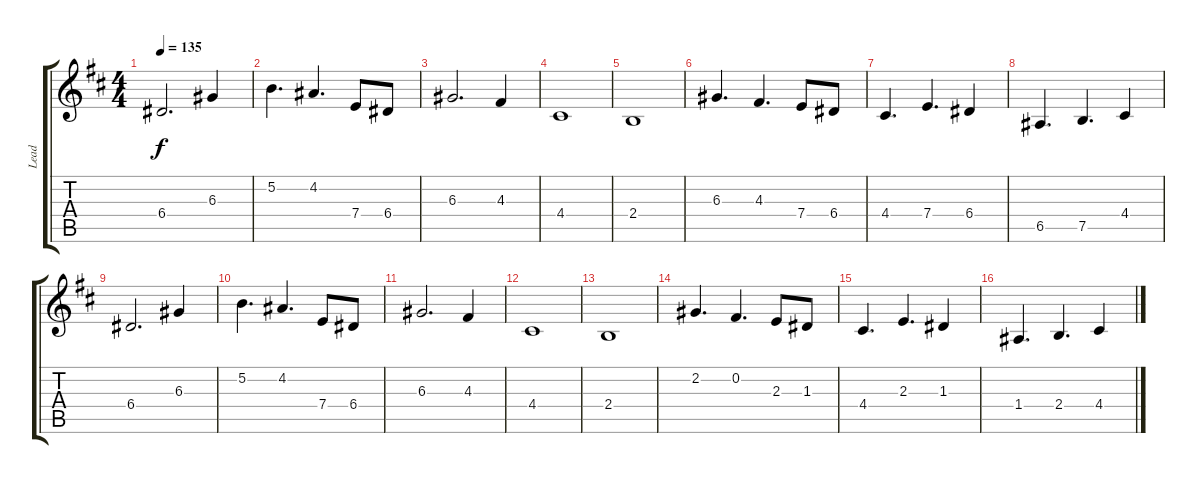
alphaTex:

\track ("Lead" "Lead") {instrument distortionguitar}
\staff {score tabs}
\tuning (B3 Gb3 D3 A2 E2 B1) {hide}
\ts (4 4)
\tempo 135
\clef g2
\ks d
6.4.2{d dy f} 6.3.4 |
5.2.4{d} 4.2.4{d} 7.4.8 6.4.8 |
6.3.2{d} 4.3.4 |
4.4.1 |
2.4.1 |
6.3.4{d} 4.3.4{d} 7.4.8 6.4.8 |
4.4.4{d} 7.4.4{d} 6.4.4 |
6.5.4{d} 7.5.4{d} 4.4.4 |
6.4.2{d} 6.3.4 |
5.2.4{d} 4.2.4{d} 7.4.8 6.4.8 |
6.3.2{d} 4.3.4 |
4.4.1 |
2.4.1 |
2.2.4{d} 0.2.4{d} 2.3.8 1.3.8 |
4.4.4{d} 2.3.4{d} 1.3.4 |
1.4.4{d} 2.4.4{d} 4.4.4
